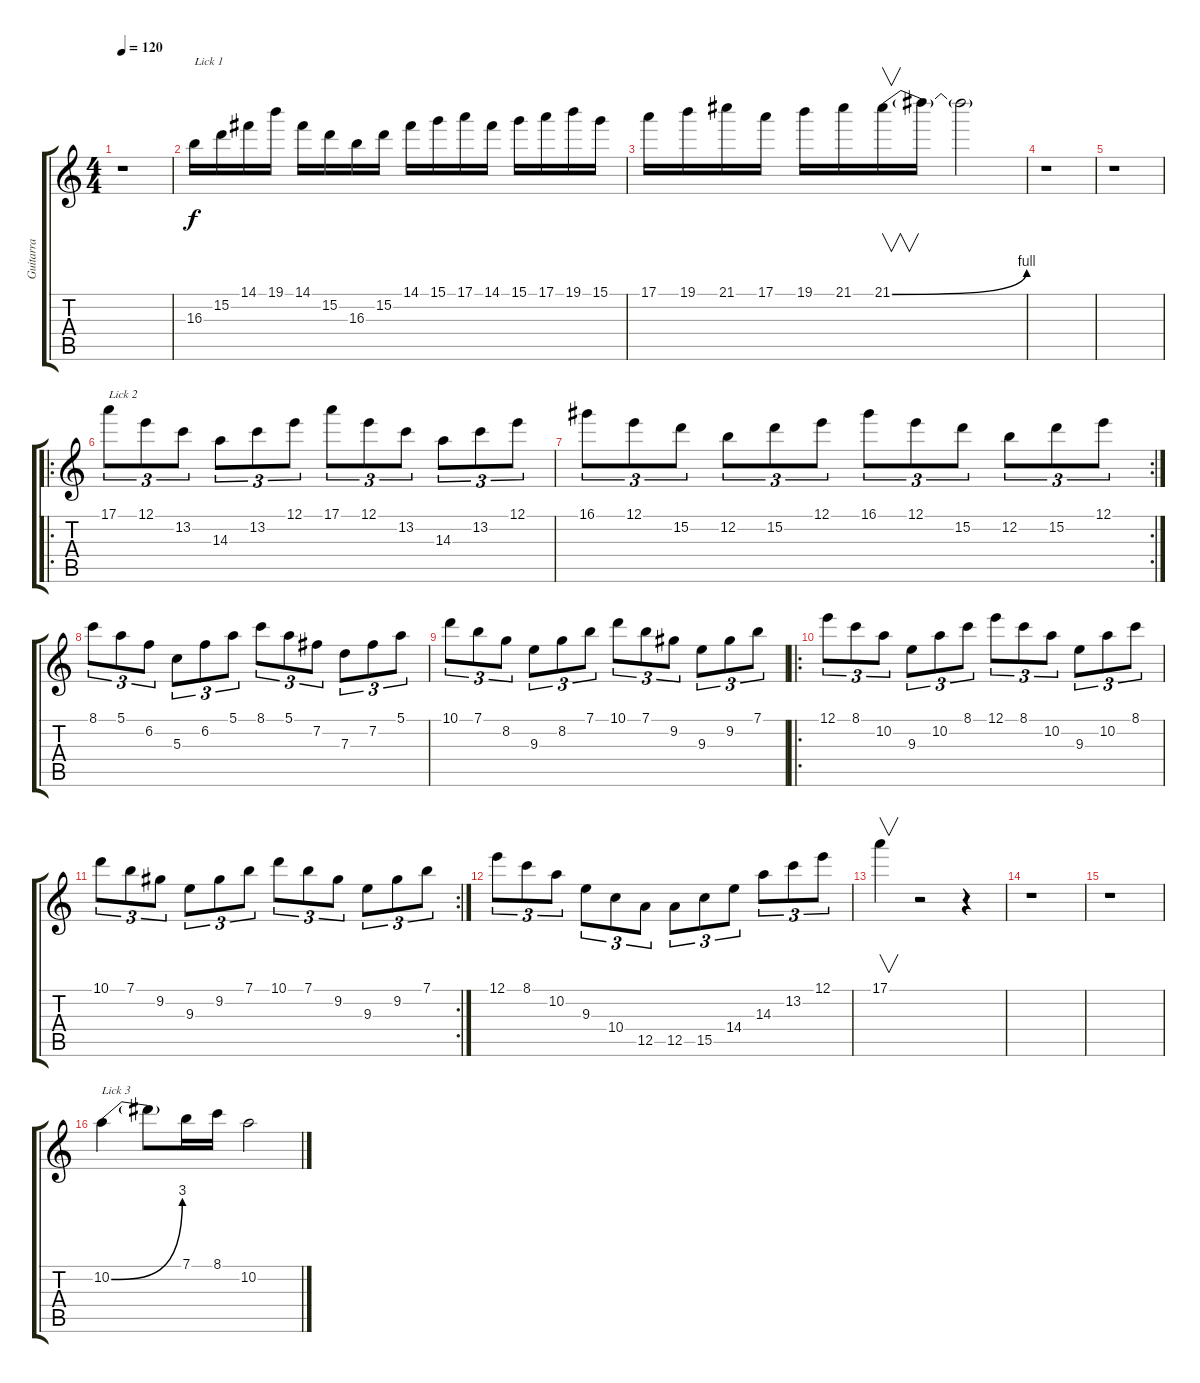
\track ("Guitarra" "Guitarra") {instrument distortionguitar}
\staff {score tabs}
\tuning (E4 B3 G3 D3 A2 E2) {hide}
\ts (4 4)
\tempo 120
\clef g2
\ks c
r.1{dy f instrument distortionguitar} |
16.3.16{txt "Lick 1"} 15.2.16 14.1.16 19.1.16 14.1.16 15.2.16 16.3.16 15.2.16 14.1.16 15.1.16 17.1.16 14.1.16 15.1.16 17.1.16 19.1.16 15.1.16 |
17.1.16 19.1.16 21.1.16 17.1.16 19.1.16 21.1.16 21.1{be (bend 0 0 60 4)}.16{v} 21.1{t}.16 21.1{t}.2 |
r.1 |
r.1 |
\ro
17.1.8{tu (3 2) txt "Lick 2"} 12.1.8{tu (3 2)} 13.2.8{tu (3 2)} 14.3.8{tu (3 2)} 13.2.8{tu (3 2)} 12.1.8{tu (3 2)} 17.1.8{tu (3 2)} 12.1.8{tu (3 2)} 13.2.8{tu (3 2)} 14.3.8{tu (3 2)} 13.2.8{tu (3 2)} 12.1.8{tu (3 2)} |
\rc 2
16.1.8{tu (3 2)} 12.1.8{tu (3 2)} 15.2.8{tu (3 2)} 12.2.8{tu (3 2)} 15.2.8{tu (3 2)} 12.1.8{tu (3 2)} 16.1.8{tu (3 2)} 12.1.8{tu (3 2)} 15.2.8{tu (3 2)} 12.2.8{tu (3 2)} 15.2.8{tu (3 2)} 12.1.8{tu (3 2)} |
8.1.8{tu (3 2)} 5.1.8{tu (3 2)} 6.2.8{tu (3 2)} 5.3.8{tu (3 2)} 6.2.8{tu (3 2)} 5.1.8{tu (3 2)} 8.1.8{tu (3 2)} 5.1.8{tu (3 2)} 7.2.8{tu (3 2)} 7.3.8{tu (3 2)} 7.2.8{tu (3 2)} 5.1.8{tu (3 2)} |
10.1.8{tu (3 2)} 7.1.8{tu (3 2)} 8.2.8{tu (3 2)} 9.3.8{tu (3 2)} 8.2.8{tu (3 2)} 7.1.8{tu (3 2)} 10.1.8{tu (3 2)} 7.1.8{tu (3 2)} 9.2.8{tu (3 2)} 9.3.8{tu (3 2)} 9.2.8{tu (3 2)} 7.1.8{tu (3 2)} |
\ro
12.1.8{tu (3 2)} 8.1.8{tu (3 2)} 10.2.8{tu (3 2)} 9.3.8{tu (3 2)} 10.2.8{tu (3 2)} 8.1.8{tu (3 2)} 12.1.8{tu (3 2)} 8.1.8{tu (3 2)} 10.2.8{tu (3 2)} 9.3.8{tu (3 2)} 10.2.8{tu (3 2)} 8.1.8{tu (3 2)} |
\rc 2
10.1.8{tu (3 2)} 7.1.8{tu (3 2)} 9.2.8{tu (3 2)} 9.3.8{tu (3 2)} 9.2.8{tu (3 2)} 7.1.8{tu (3 2)} 10.1.8{tu (3 2)} 7.1.8{tu (3 2)} 9.2.8{tu (3 2)} 9.3.8{tu (3 2)} 9.2.8{tu (3 2)} 7.1.8{tu (3 2)} |
12.1.8{tu (3 2)} 8.1.8{tu (3 2)} 10.2.8{tu (3 2)} 9.3.8{tu (3 2)} 10.4.8{tu (3 2)} 12.5.8{tu (3 2)} 12.5.8{tu (3 2)} 15.5.8{tu (3 2)} 14.4.8{tu (3 2)} 14.3.8{tu (3 2)} 13.2.8{tu (3 2)} 12.1.8{tu (3 2)} |
17.1.4{v} r.2 r.4 |
r.1 |
r.1 |
10.2{be (bend 0 0 60 12)}.4{txt "Lick 3"} 10.2{t}.8 7.1.16 8.1.16 10.2.2
